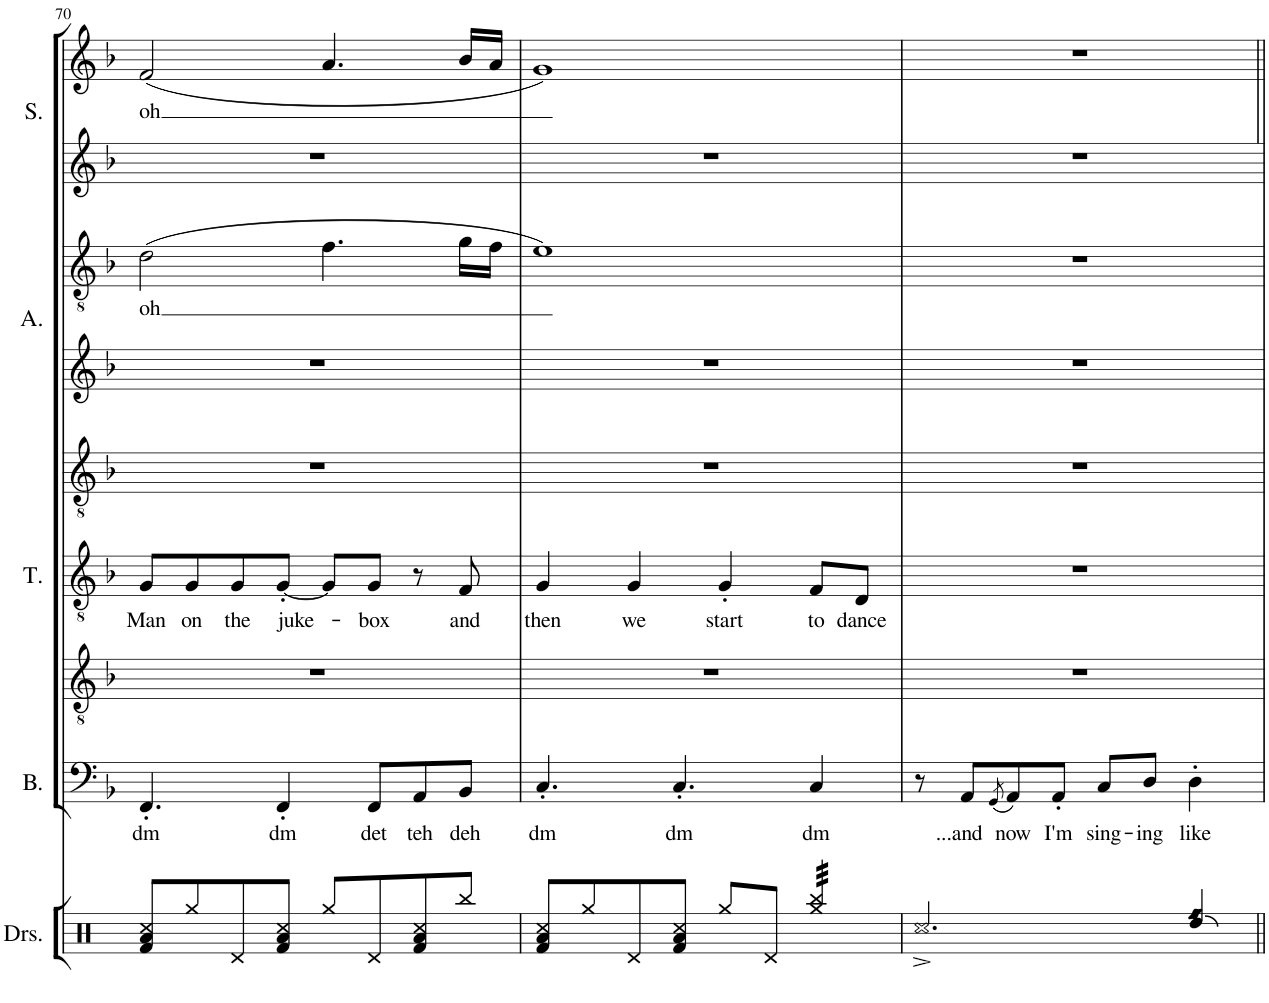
**kern	**text	**kern	**text	**kern	**text	**kern	**text
*part4	*part4	*part3	*part3	*part2	*part2	*part1	*part1
*staff4	*staff4	*staff3	*staff3	*staff2	*staff2	*staff1	*staff1
*I"Bass (Matt Sallee)	*	*I"Tenor (Scott Hoying)	*	*I"Alto (Mitch Grassi)	*	*I"Soprano (Kirstin Maldonado)	*
*I'B.	*	*I'T.	*	*I'A.	*	*I'S.	*
!!LO:PB:g=z
*clefF4	*	*clefGv2	*	*clefGv2	*	*clefG2	*
*k[b-]	*	*k[b-]	*	*k[b-]	*	*k[b-]	*
*M4/4	*	*M4/4	*	*M4/4	*	*M4/4	*
=70	=70	=70	=70	=70	=70	=70	=70
!	!LO:LY:b	!	!LO:LY:b	!	!LO:LY:b	!	!LO:LY:b
4.FF'/	dm	8G/L	Man	(2d\	oh	(2f/	oh
!	!	!	!LO:LY:b	!	!	!	!
.	.	8G/	on	.	.	.	.
!	!	!	!LO:LY:b	!	!	!	!
.	.	8G/	the	.	.	.	.
!	!LO:LY:b	!	!LO:LY:b	!	!	!	!
4FF'/	dm	[8G'/J	juke-	.	.	.	.
.	.	8G'/L]	.	4.f\	.	4.a/	.
!	!LO:LY:b	!	!LO:LY:b	!	!	!	!
8FF/L	det	8G/J	-box	.	.	.	.
!	!LO:LY:b	!	!	!	!	!	!
8AA/	teh	8r	.	.	.	.	.
!	!LO:LY:b	!	!LO:LY:b	!	!	!	!
8BB-/J	deh	8F/	and	16g\LL	.	16b-/LL	.
.	.	.	.	16f\JJ	.	16a/JJ	.
=71	=71	=71	=71	=71	=71	=71	=71
!	!LO:LY:b	!	!LO:LY:b	!	!	!	!
4.C'/	dm	4G/	then	1e)	.	1g)	.
!	!	!	!LO:LY:b	!	!	!	!
.	.	4G/	we	.	.	.	.
!	!LO:LY:b	!	!	!	!	!	!
4.C'/	dm	.	.	.	.	.	.
!	!	!	!LO:LY:b	!	!	!	!
.	.	4G'/	start	.	.	.	.
!	!LO:LY:b	!	!LO:LY:b	!	!	!	!
4C/	dm	8F/L	to	.	.	.	.
!	!	!	!LO:LY:b	!	!	!	!
.	.	8D/J	dance	.	.	.	.
=72	=72	=72	=72	=72	=72	=72	=72
8r	.	1r	.	1r	.	1r	.
!	!LO:LY:b	!	!	!	!	!	!
8AA/L	...and	.	.	.	.	.	.
(8qGG/	.	.	.	.	.	.	.
!	!LO:LY:b	!	!	!	!	!	!
8AA/)	now	.	.	.	.	.	.
!	!LO:LY:b	!	!	!	!	!	!
8AA'/J	I'm	.	.	.	.	.	.
!	!LO:LY:b	!	!	!	!	!	!
8C/L	sing-	.	.	.	.	.	.
!	!LO:LY:b	!	!	!	!	!	!
8D/J	-ing	.	.	.	.	.	.
!	!LO:LY:b	!	!	!	!	!	!
4D'\	like	.	.	.	.	.	.
=||	=||	=||	=||	=||	=||	=||	=||
*-	*-	*-	*-	*-	*-	*-	*-
